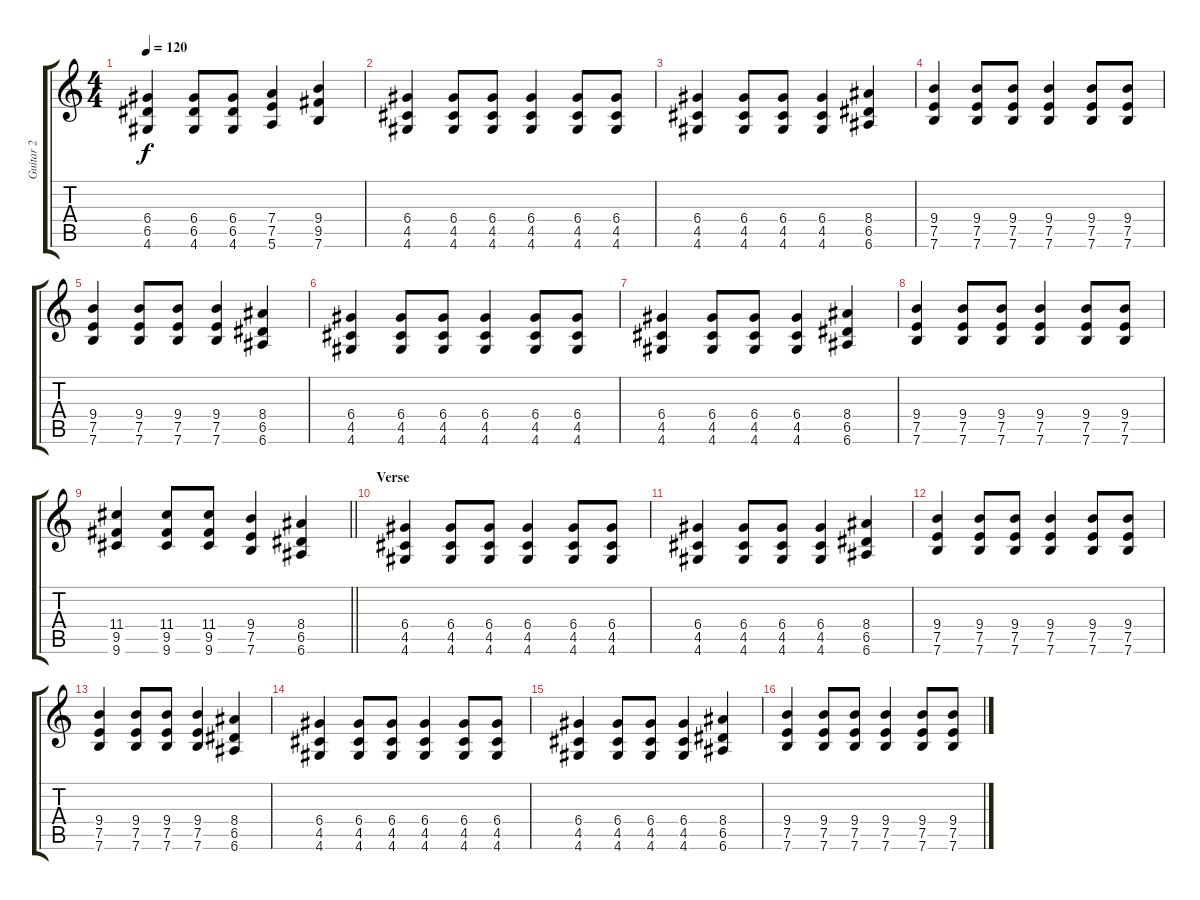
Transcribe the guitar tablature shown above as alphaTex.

\track ("Guitar 2" "Guitar 2") {instrument distortionguitar}
\staff {score tabs}
\tuning (E4 B3 G3 D3 A2 E2) {hide}
\ts (4 4)
\tempo 120
\clef g2
\ks c
(6.4 6.5 4.6).4{dy f} (6.4 6.5 4.6).8 (6.4 6.5 4.6).8 (7.4 7.5 5.6).4 (9.4 9.5 7.6).4 |
(6.4 4.5 4.6).4 (6.4 4.5 4.6).8 (6.4 4.5 4.6).8 (6.4 4.5 4.6).4 (6.4 4.5 4.6).8 (6.4 4.5 4.6).8 |
(6.4 4.5 4.6).4 (6.4 4.5 4.6).8 (6.4 4.5 4.6).8 (6.4 4.5 4.6).4 (8.4 6.5 6.6).4 |
(9.4 7.5 7.6).4 (9.4 7.5 7.6).8 (9.4 7.5 7.6).8 (9.4 7.5 7.6).4 (9.4 7.5 7.6).8 (9.4 7.5 7.6).8 |
(9.4 7.5 7.6).4 (9.4 7.5 7.6).8 (9.4 7.5 7.6).8 (9.4 7.5 7.6).4 (8.4 6.5 6.6).4 |
(6.4 4.5 4.6).4 (6.4 4.5 4.6).8 (6.4 4.5 4.6).8 (6.4 4.5 4.6).4 (6.4 4.5 4.6).8 (6.4 4.5 4.6).8 |
(6.4 4.5 4.6).4 (6.4 4.5 4.6).8 (6.4 4.5 4.6).8 (6.4 4.5 4.6).4 (8.4 6.5 6.6).4 |
(9.4 7.5 7.6).4 (9.4 7.5 7.6).8 (9.4 7.5 7.6).8 (9.4 7.5 7.6).4 (9.4 7.5 7.6).8 (9.4 7.5 7.6).8 |
\barLineRight lightlight
(11.4 9.5 9.6).4 (11.4 9.5 9.6).8 (11.4 9.5 9.6).8 (9.4 7.5 7.6).4 (8.4 6.5 6.6).4 |
\section ("" "Verse")
(6.4 4.5 4.6).4 (6.4 4.5 4.6).8 (6.4 4.5 4.6).8 (6.4 4.5 4.6).4 (6.4 4.5 4.6).8 (6.4 4.5 4.6).8 |
(6.4 4.5 4.6).4 (6.4 4.5 4.6).8 (6.4 4.5 4.6).8 (6.4 4.5 4.6).4 (8.4 6.5 6.6).4 |
(9.4 7.5 7.6).4 (9.4 7.5 7.6).8 (9.4 7.5 7.6).8 (9.4 7.5 7.6).4 (9.4 7.5 7.6).8 (9.4 7.5 7.6).8 |
(9.4 7.5 7.6).4 (9.4 7.5 7.6).8 (9.4 7.5 7.6).8 (9.4 7.5 7.6).4 (8.4 6.5 6.6).4 |
(6.4 4.5 4.6).4 (6.4 4.5 4.6).8 (6.4 4.5 4.6).8 (6.4 4.5 4.6).4 (6.4 4.5 4.6).8 (6.4 4.5 4.6).8 |
(6.4 4.5 4.6).4 (6.4 4.5 4.6).8 (6.4 4.5 4.6).8 (6.4 4.5 4.6).4 (8.4 6.5 6.6).4 |
(9.4 7.5 7.6).4 (9.4 7.5 7.6).8 (9.4 7.5 7.6).8 (9.4 7.5 7.6).4 (9.4 7.5 7.6).8 (9.4 7.5 7.6).8
